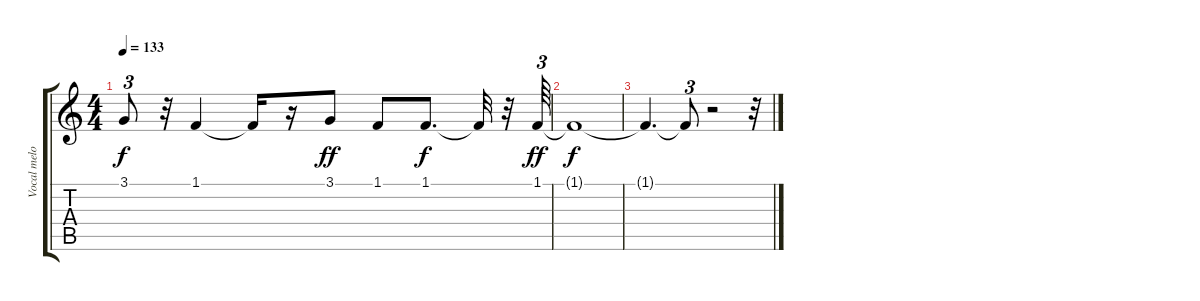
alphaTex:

\track ("Vocal melody" "Vocal melo") {instrument flute}
\staff {score tabs}
\tuning (E4 B3 G3 D3 A2 E2) {hide}
\ts (4 4)
\tempo 133
\clef g2
\ks c
3.1{t}.8{tu (3 2) dy f} r.32 1.1.4 1.1{t}.16 r.16 3.1.8{dy ff} 1.1.8 1.1.8{d dy f} 1.1{t}.32 r.32 1.1.64{tu (3 2) dy ff} |
1.1{t}.1{dy f} |
1.1{t}.4{d} 1.1{t}.8{tu (3 2)} r.2 r.32
